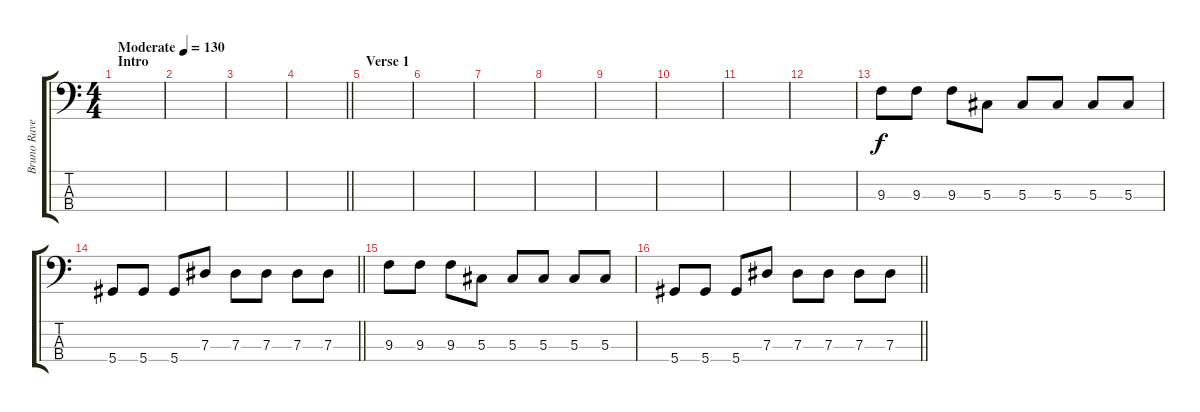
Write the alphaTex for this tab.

\track ("Bruno Ravel" "Bruno Rave") {instrument electricbassfinger}
\staff {score tabs}
\tuning (Gb2 Db2 Ab1 Eb1) {hide}
\ts (4 4)
\section ("" "Intro")
\tempo (130 "Moderate")
\clef f4
\ks c
|
|
|
\barLineRight lightlight
|
\section ("" "Verse 1")
|
|
|
|
|
|
|
|
9.3.8 9.3.8 9.3.8 5.3.8 5.3.8 5.3.8 5.3.8 5.3.8 |
\barLineRight lightlight
5.4.8 5.4.8 5.4.8 7.3.8 7.3.8 7.3.8 7.3.8 7.3.8 |
\section ("" "")
9.3.8 9.3.8 9.3.8 5.3.8 5.3.8 5.3.8 5.3.8 5.3.8 |
\barLineRight lightlight
5.4.8 5.4.8 5.4.8 7.3.8 7.3.8 7.3.8 7.3.8 7.3.8
